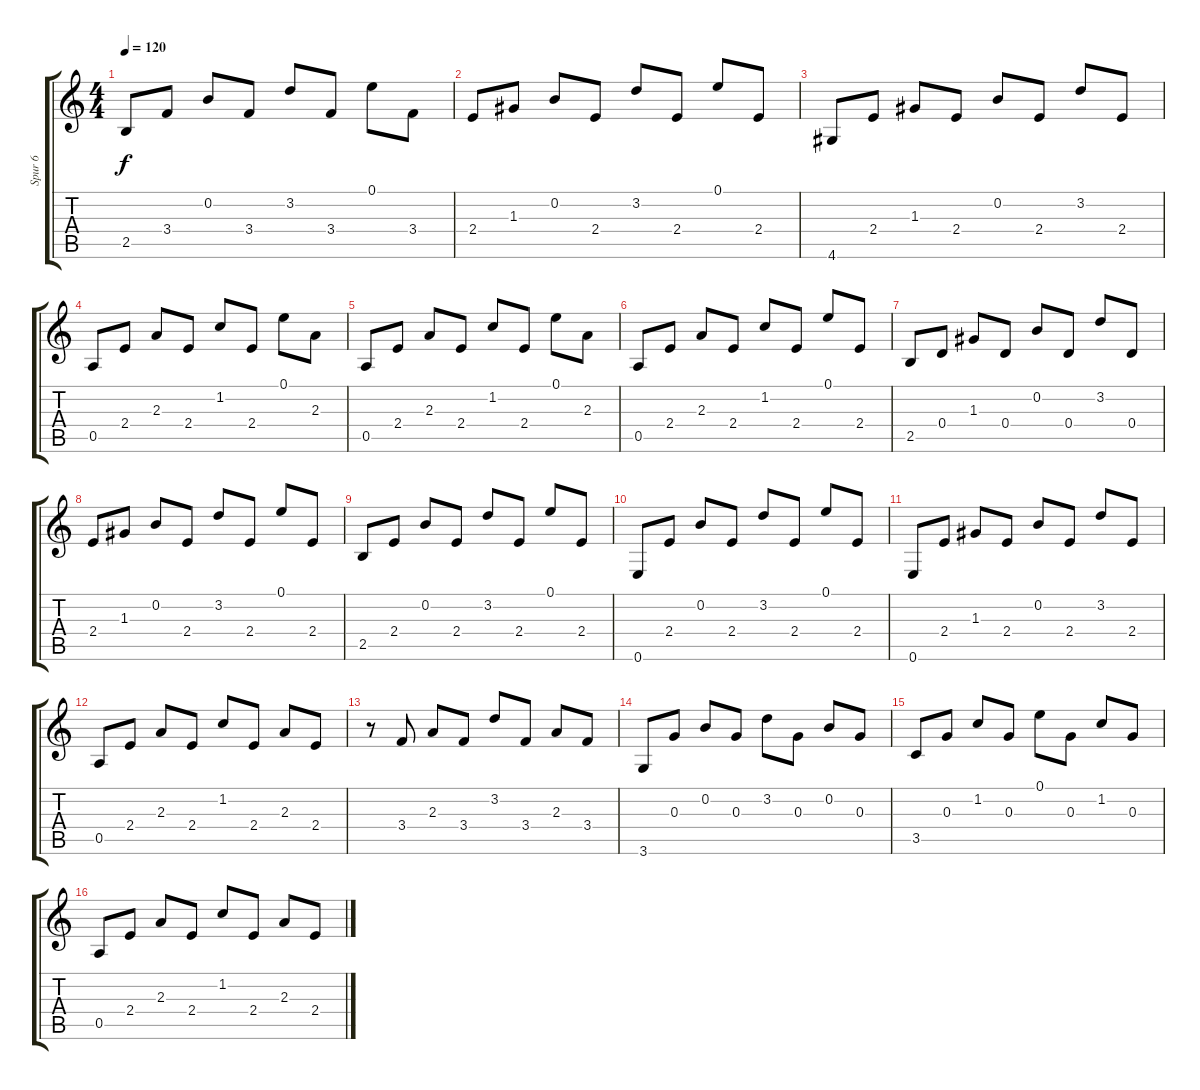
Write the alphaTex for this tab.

\track ("Spur 6" "Spur 6") {instrument acousticguitarsteel}
\staff {score tabs}
\tuning (E4 B3 G3 D3 A2 E2) {hide}
\ts (4 4)
\tempo 120
\clef g2
\ks c
2.5.8{dy f} 3.4.8 0.2.8 3.4.8 3.2.8 3.4.8 0.1.8 3.4.8 |
2.4.8 1.3.8 0.2.8 2.4.8 3.2.8 2.4.8 0.1.8 2.4.8 |
4.6.8 2.4.8 1.3.8 2.4.8 0.2.8 2.4.8 3.2.8 2.4.8 |
0.5.8 2.4.8 2.3.8 2.4.8 1.2.8 2.4.8 0.1.8 2.3.8 |
0.5.8 2.4.8 2.3.8 2.4.8 1.2.8 2.4.8 0.1.8 2.3.8 |
0.5.8 2.4.8 2.3.8 2.4.8 1.2.8 2.4.8 0.1.8 2.4.8 |
2.5.8 0.4.8 1.3.8 0.4.8 0.2.8 0.4.8 3.2.8 0.4.8 |
2.4.8 1.3.8 0.2.8 2.4.8 3.2.8 2.4.8 0.1.8 2.4.8 |
2.5.8 2.4.8 0.2.8 2.4.8 3.2.8 2.4.8 0.1.8 2.4.8 |
0.6.8 2.4.8 0.2.8 2.4.8 3.2.8 2.4.8 0.1.8 2.4.8 |
0.6.8 2.4.8 1.3.8 2.4.8 0.2.8 2.4.8 3.2.8 2.4.8 |
0.5.8 2.4.8 2.3.8 2.4.8 1.2.8 2.4.8 2.3.8 2.4.8 |
r.8 3.4.8 2.3.8 3.4.8 3.2.8 3.4.8 2.3.8 3.4.8 |
3.6.8 0.3.8 0.2.8 0.3.8 3.2.8 0.3.8 0.2.8 0.3.8 |
3.5.8 0.3.8 1.2.8 0.3.8 0.1.8 0.3.8 1.2.8 0.3.8 |
0.5.8 2.4.8 2.3.8 2.4.8 1.2.8 2.4.8 2.3.8 2.4.8
